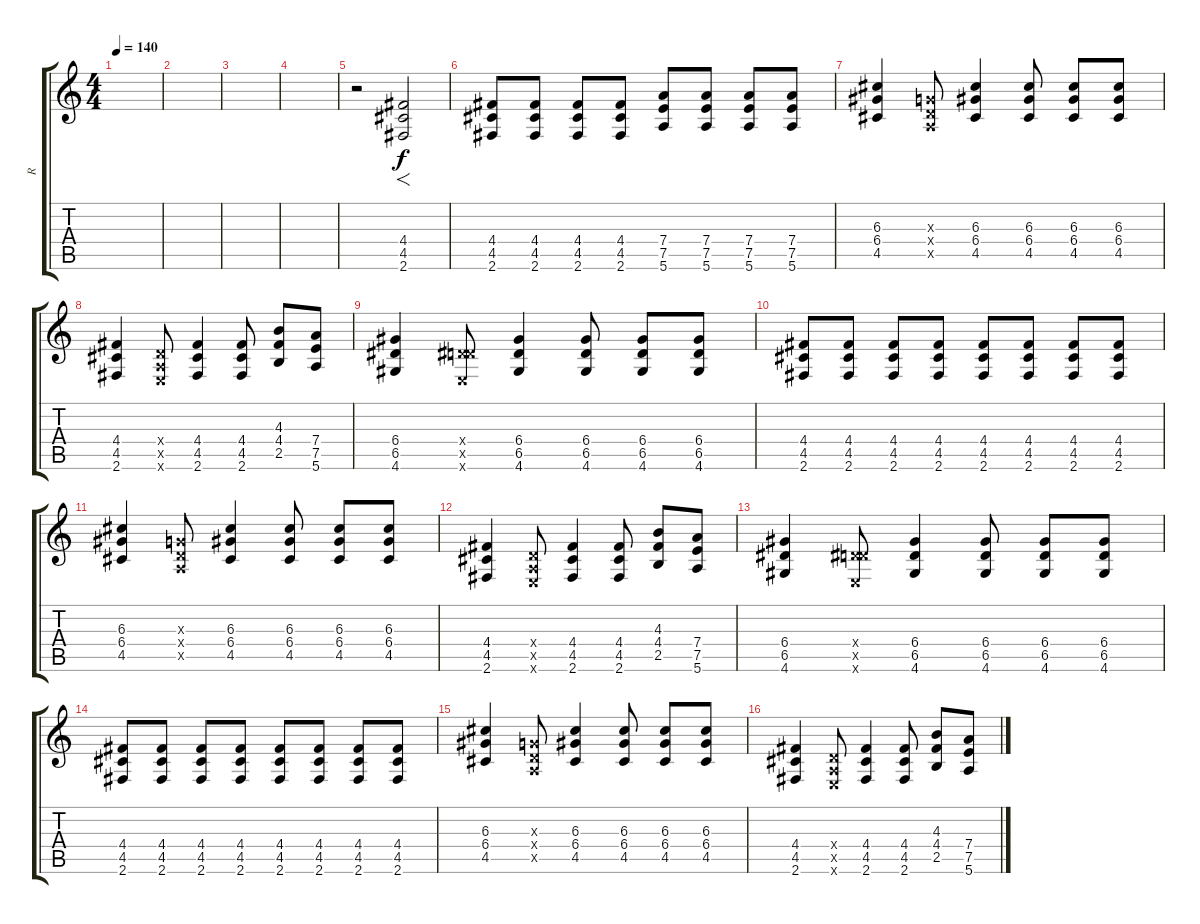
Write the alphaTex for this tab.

\track ("R" "R") {instrument overdrivenguitar}
\staff {score tabs}
\tuning (E4 B3 G3 D3 A2 E2) {hide}
\ts (4 4)
\tempo 140
\clef g2
\ks c
|
|
|
|
r.2 (4.4 4.5 2.6).2{f} |
(4.4 4.5 2.6).8 (4.4 4.5 2.6).8 (4.4 4.5 2.6).8 (4.4 4.5 2.6).8 (7.4 7.5 5.6).8 (7.4 7.5 5.6).8 (7.4 7.5 5.6).8 (7.4 7.5 5.6).8 |
(6.3 6.4 4.5).4 (0.3{x} 0.4{x} 0.5{x}).8 (6.3 6.4 4.5).4 (6.3 6.4 4.5).8 (6.3 6.4 4.5).8 (6.3 6.4 4.5).8 |
(4.4 4.5 2.6).4 (0.4{x} 0.5{x} 0.6{x}).8 (4.4 4.5 2.6).4 (4.4 4.5 2.6).8 (4.3 4.4 2.5).8 (7.4 7.5 5.6).8 |
(6.4 6.5 4.6).4 (0.4{x} 6.5{x} 0.6{x}).8 (6.4 6.5 4.6).4 (6.4 6.5 4.6).8 (6.4 6.5 4.6).8 (6.4 6.5 4.6).8 |
(4.4 4.5 2.6).8 (4.4 4.5 2.6).8 (4.4 4.5 2.6).8 (4.4 4.5 2.6).8 (4.4 4.5 2.6).8 (4.4 4.5 2.6).8 (4.4 4.5 2.6).8 (4.4 4.5 2.6).8 |
(6.3 6.4 4.5).4 (0.3{x} 0.4{x} 0.5{x}).8 (6.3 6.4 4.5).4 (6.3 6.4 4.5).8 (6.3 6.4 4.5).8 (6.3 6.4 4.5).8 |
(4.4 4.5 2.6).4 (0.4{x} 0.5{x} 0.6{x}).8 (4.4 4.5 2.6).4 (4.4 4.5 2.6).8 (4.3 4.4 2.5).8 (7.4 7.5 5.6).8 |
(6.4 6.5 4.6).4 (0.4{x} 6.5{x} 0.6{x}).8 (6.4 6.5 4.6).4 (6.4 6.5 4.6).8 (6.4 6.5 4.6).8 (6.4 6.5 4.6).8 |
(4.4 4.5 2.6).8 (4.4 4.5 2.6).8 (4.4 4.5 2.6).8 (4.4 4.5 2.6).8 (4.4 4.5 2.6).8 (4.4 4.5 2.6).8 (4.4 4.5 2.6).8 (4.4 4.5 2.6).8 |
(6.3 6.4 4.5).4 (0.3{x} 0.4{x} 0.5{x}).8 (6.3 6.4 4.5).4 (6.3 6.4 4.5).8 (6.3 6.4 4.5).8 (6.3 6.4 4.5).8 |
(4.4 4.5 2.6).4 (0.4{x} 0.5{x} 0.6{x}).8 (4.4 4.5 2.6).4 (4.4 4.5 2.6).8 (4.3 4.4 2.5).8 (7.4 7.5 5.6).8
